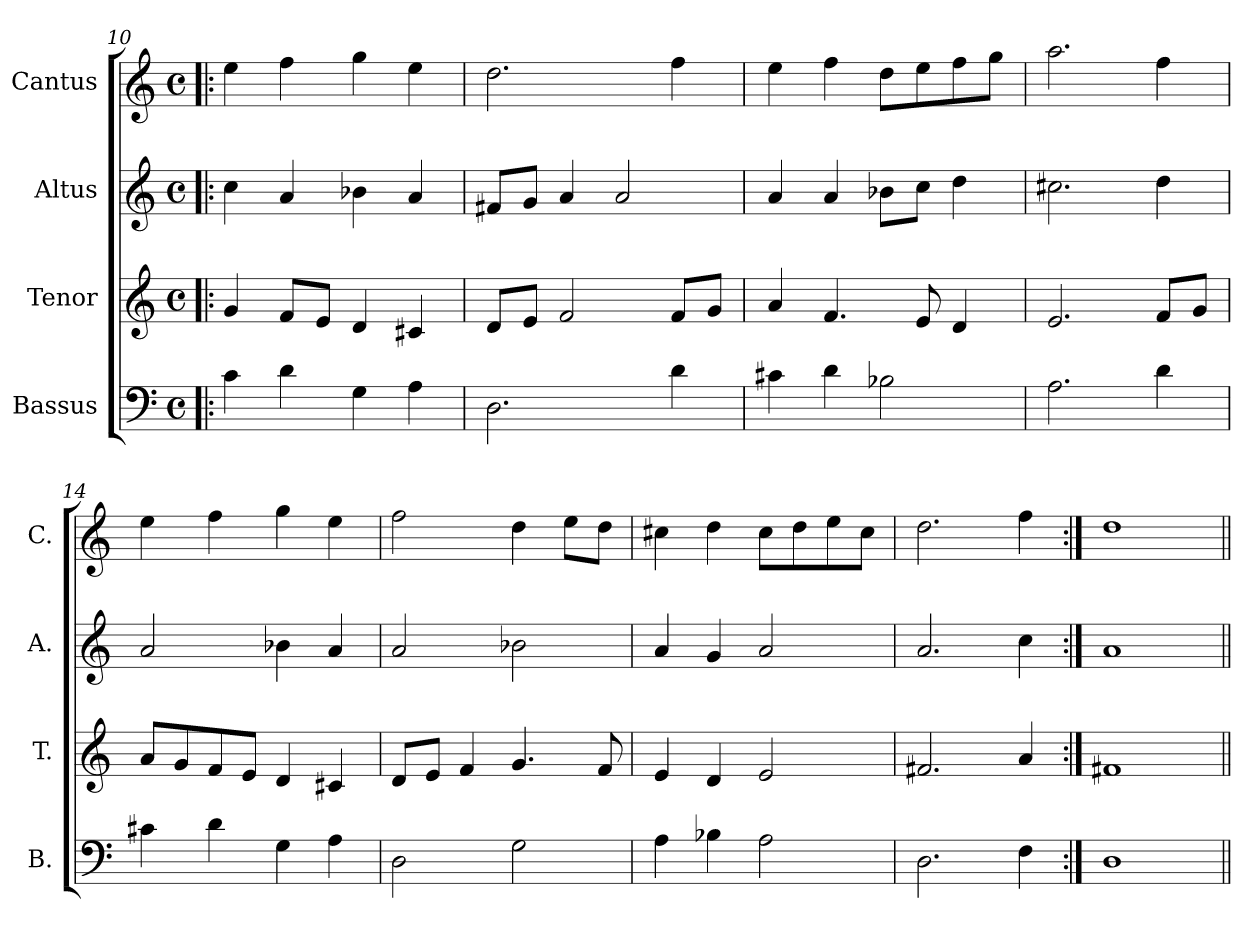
**kern	**kern	**kern	**kern
*part4	*part3	*part2	*part1
*staff4	*staff3	*staff2	*staff1
*I"Bassus	*I"Tenor	*I"Altus	*I"Cantus
*I'B.	*I'T.	*I'A.	*I'C.
*clefF4	*clefG2	*clefG2	*clefG2
*k[]	*k[]	*k[]	*k[]
*M4/4	*M4/4	*M4/4	*M4/4
*met(c)	*met(c)	*met(c)	*met(c)
=10!|:	=10!|:	=10!|:	=10!|:
4c\	4g/	4cc\	4ee\
4d\	8f/L	4a/	4ff\
.	8e/J	.	.
4G\	4d/	4b-X\	4gg\
4A\	4c#X/	4a/	4ee\
=11	=11	=11	=11
2.D\	8d/L	8f#X/L	2.dd\
.	8e/J	8g/J	.
.	2f/	4a/	.
.	.	2a/	.
4d\	8f/L	.	4ff\
.	8g/J	.	.
=12	=12	=12	=12
4c#X\	4a/	4a/	4ee\
4d\	4.f/	4a/	4ff\
2B-X\	.	8b-X\L	8dd\L
.	8e/	8cc\J	8ee\
.	4d/	4dd\	8ff\
.	.	.	8gg\J
=13	=13	=13	=13
2.A\	2.e/	2.cc#X\	2.aa\
4d\	8f/L	4dd\	4ff\
.	8g/J	.	.
=14	=14	=14	=14
4c#X\	8a/L	2a/	4ee\
.	8g/	.	.
4d\	8f/	.	4ff\
.	8e/J	.	.
4G\	4d/	4b-X\	4gg\
4A\	4c#X/	4a/	4ee\
=15	=15	=15	=15
2D\	8d/L	2a/	2ff\
.	8e/J	.	.
.	4f/	.	.
2G\	4.g/	2b-X\	4dd\
.	.	.	8ee\L
.	8f/	.	8dd\J
=16	=16	=16	=16
4A\	4e/	4a/	4cc#X\
4B-X\	4d/	4g/	4dd\
2A\	2e/	2a/	8cc#\L
.	.	.	8dd\
.	.	.	8ee\
.	.	.	8cc#\J
=17	=17	=17	=17
2.D\	2.f#X/	2.a/	2.dd\
4F\	4a/	4cc\	4ff\
=18:|!	=18:|!	=18:|!	=18:|!
1D	1f#X	1a	1dd
=||	=||	=||	=||
*-	*-	*-	*-
